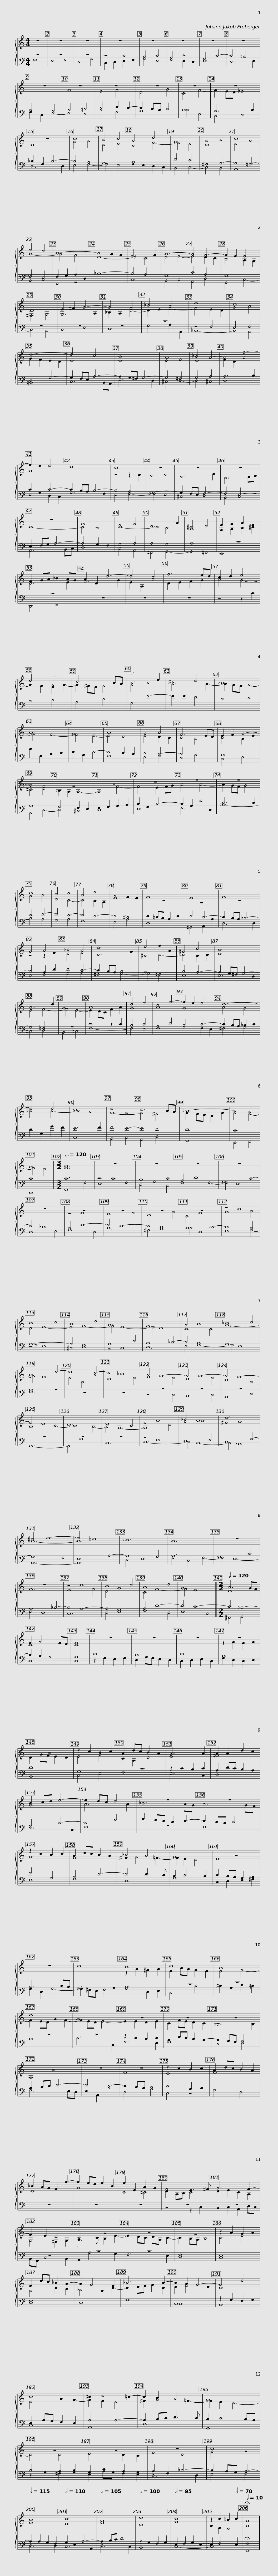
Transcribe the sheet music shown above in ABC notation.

X:1
%%score { ( 1 4 ) | ( 2 3 ) }
L:1/8
M:4/4
I:linebreak $
K:C
V:1 treble
V:4 treble
V:2 bass
V:3 bass
V:1
 z8 | z8 | z8 | z8 | z8 | %5
 z8 | z8 |$ z8 | z8 | z8 | %10
 z8 | z8 | z8 | z8 | z8 |$ %15
 c8 | B4 c4 | A4 d4 | G8 | A4 B4 | %20
 c8 | d4 c4 | A8- |$ A4 G2 F2 | E6 F2 | %25
 G8- | G4 F4- | F2 E2 E4 | D8 | E2 ^F2 G4- | %30
 G4 F4 |$ _B4 A4 | d8 | c8 | d8- | %35
 d4 c4 | B8 | A8 |$ _B4 A4- | A4 f4- | %40
 f2 e2 e4 | d8 | c8 | z8 | z8 |$ %45
 z8 | z8 | F8 | E4 F4 | D6 G2 | %50
 ^C4 D4 | E2 F2 G2 E2 |$ F2 GA _B2 AG | A2 D2 d4- | d4 c4 | %55
 f6 ed | c2 d2 e4 | d4 .G4 | c6 BA |$ !tenuto!.B6 e2 | %60
 ^c4 d4 | _B8 | A8 | G8 | A8 | %65
 G4 A4 |$ F6 ED | E2 F2 G4- | G4 F4 | z8 | %70
 z8 | z8 | z8 |$ z8 | c8 | %75
 B4 c4 | A4 d4 | G4 F2 E2 | F8 | E8 |$ %80
 F8 | G4 A4 | _B4 A4 | d8 | e4 f2 A2 | %85
 ^G4 c4 | B8 |$ A6 d2 | G8 | A8 | %90
 d4 e4 | c4 f4- | f2 e2 e4 | d8- |$ d4 d4 | %95
 c8 | d4 G4 | c6 BA | _B8- | B4 A4 | %100
 G8 ||$[M:3/2][Q:3/4=120] A12 | z12 | z12 | z12 | %105
 z12 | z12 | z12 | z12 | z12 |$ %110
 z12 | z4 c8 | B8 c4 | A8 d4 | G12 | %115
 F12 | G4 A8 | _B8 c4 |$ A8 d4- |$ d8 c4- | %120
 c4 _B8 | A4 G8- | G4 G8- | G4 F8- | F4 E8 | %125
 D12 | E8 C4 |$ F4 A8 | _B4 A8 | d12 | %130
 ^c4 d8- | d4 =c8 | _B12 | A12 |$ z12 |$ %135
 z12 | z4 c8 | B8 c4 | A8 d4 | G12 || %140
[M:2/2][Q:1/2=120] A6 GF | E2 F4 ED | E8 |$ z8 | z8 | %145
 z8 | z8 | z8 | z2 c2 B2 c2 | A2 dc B2 A2 |$ %150
 G6 A2- | A2 A2 d2 c2 | B2 cd e4- | e2 dc d4 | z8 | %155
 z8 | z2 c2 B2 c2 |$ A2 dc B2 A2 | _B4 A4 | G8 | %160
 z8 | z8 | c8 | B8 |$ c8 | %165
 A8 | d8 | G8 | z8 | z8 | %170
 z8 |$ z8 | z8 | z8 | z2 c2 B2 c2 | %175
 A2 dc B2 A2 | _B2 AG F2 f2- | f2 ed e2 B2 |$ e2 E2 A2 G2 | F4 E3 ^F | %180
 G6 F2- | F2 E2 D4 | C4 z4 | z8 | z8 |$ %185
 z2 A2 G2 A2 | F2 dc _B2 A2- | A2 G4 F2 | _B6 B2- | B2 A2 G4- | %190
 G4 d4 | c8 |$ ^c2 d4 =c2- | c2 B2 A4 | G8 | %195
 z8 | z8 | z8 | c8 |$[Q:1/2=115] B8 | %200
[Q:1/2=110] c8 |[Q:1/2=105] A8 |[Q:1/2=100] d8 |[Q:1/2=95] c8 |[Q:1/2=90] z2[Q:1/2=85] c2[Q:1/2=80] _B2[Q:1/2=70] c2 | %205
[Q:1/2=10] !fermata!A8 |] %206
V:2
 z8 | z8 | z8 | z4 C4 | B,4 C4 | %5
 A,4 D4 | G,4 C4- |$ C4 _B,4 | A,4 G,4 | A,4 =B,4 | %10
 C4 D2 C2- | C2 B,A, B,4 | A,8 | G,6 A,2 | _B,2 F,2 B,4- |$ %15
 B,4 A,4 | G,8 | A,8 | D4 C4 | ^F,4 G,4- | %20
 G,4 =F,4- | F,4 E,4 | F,2 G,2 A,2 D,2 |$ _B,8- | B,4 A,4 | %25
 G,8 | C4 A,4 | G,8 | z8 | z8 | %30
 z8 |$ z8 | z4 F,4 | E,4 F,4 | D,4 G,4- | %35
 G,2 F,E, A,4- | A,2 G,^F, G,4- | G,4 =F,4 |$ G,4 A,4 | A,6 B,2 | %40
 C2 G,2 C4- | C2 B,A, B,4- | B,4 A,4 | G,8- | G,2 F,E, F,4- |$ %45
 F,4 E,4- | E,2 F,G, A,4- | A,4 G,2 F,2 | G,4 A,4 | A,4 G,4 | %50
 A,8 | z8 |$ z8 | z8 | z8 | %55
 z8 | z4 z2 C2 | B,4 C4 | A,4 D4 |$ G,4 G4- | %60
 G2 G2 F4 | D4 E4 | F2 F,2 A,2 B,2 | C2 G,2 C4- | C4 B,2 A,2 | %65
 B,4 A,4- |$ A,4 G,4 | G,8 | A,8 | G,4 F,2 E,2 | %70
 F,2 G,2 A,2 B,2 | C2 G,2 C4- | C2 A,2 F4 |$ D6 D2 | E4 F4- | %75
 F4 E4- | E4 D4- | D4 ^C4 | D2 =CB, A,2 D2 | D4 C4- |$ %80
 C2 B,A, _B,4- | B,4 A,2 D2 | D4 C4- | C2 B,A, B,4 | A,8 | %85
 B,4 A,4- | A,2 G,^F, G,4- |$ G,4 =F,4 | z8 | z4 z2 C2 | %90
 B,4 C4 | A,4 D4 | B,4 C4- | C2 B,A, _B,2 C2 |$ D2 G,2 G2 F2 | %95
 E6 F2 | F4 E4- | E4 D4 | D8 | C8 | %100
 C8 ||$[M:3/2] C12 | z4 C8 | B,8 C4 | A,4 D8 | %105
 G,8 C4- | C4 _B,8 | A,4 D8- | D4 C8- | C4 B,8 |$ %110
 A,8 _B,4- | B,8 A,4 | G,12- | G,4 F,8 | G,8 C4 | %115
 A,8 _B,4- | B,4 A,8 | G,12 |$ A,8 z4 |$ z12 | %120
 z12 | z12 | z12 | z12 | z12 | %125
 z12 | z12 |$ z4 F,8 | E,8 F,4 | D,8 G,4- | %130
 G,8 F,4 | E,8 A,4- | A,8 G,4 | A,12 |$ G,8 C4 |$ %135
 A,8 _B,4- | B,4 A,8- | A,4 G,8 | A,4 D8- | D4 C8- || %140
[M:2/2] C4 _B,4- | B,2 A,2 G,4 | G,8 |$ C8 | B,8 | %145
 C8 | A,8 | D8 | G,8 | z8 |$ %150
 z2 C2 B,2 C2 | A,2 DC B,2 A,2 | G,4 C4- | C4 F4 | G2 FE D2 E2- | %155
 E2 DC D4 | E4 G,4 |$ A,4 D4- | D4 D3 C | B,2 C4 B,2 | %160
 C2 B,A, G,2 A,2 | B,6 CB, | A,6 A,2 | B,8 |$ z8 | %165
 z8 | z8 | z8 | z2 C2 B,2 C2 | A,2 DC B,2 A,2- | %170
 A,2 G,F, G,4 |$ A,2 B,C D4- | D4 C4- | C2 B,A, B,4 | C4 G,2 A,2 | %175
 F,4 D,4 | z8 | z8 |$ z8 | z8 | %180
 z8 | z8 | z8 | z8 | F,8 |$ %185
 E,8 | F,8 | D,8 | G,8 | C,8 | %190
 z2 G,2 F,2 G,2 | E,2 A,G, F,2 E,2 |$ A,4 A,4- | A,2 B,C D3 C | B,2 C4 B,A, | %195
 B,4 A,2 B,2 | G,2 C2 A,2 G,2 | A,2 F,2 _B,4- | B,2 A,G, A,4- |$ A,2 A,2 G,2 F,2 | %200
 G,2 E,2 A,4- | A,2 B,C D4 | z2 G,2 F,2 G,2 | E,2 F,2 G,2 E,2- | E,2 F,4 E,2 | %205
 !fermata!F,8 |] %206
V:3
 F,8 | E,4 F,4 | D,4 G,4 | C,2 D,2 E,2 F,2 | G,4 E,4 | %5
 F,4 E,2 D,2 | E,8 |$ D,6 E,2 | F,2 C,2 E,4- | E,4 D,4 | %10
 A,4 F,4 | G,8 | A,4 D,4 | B,,4 C,4 | D,6 D,2 |$ %15
 E,4 F,4- | F,4 E,4 | F,2 E,2 D,2 C,2 | B,,4 C,4- | C,4 B,,4 | %20
 A,,8 | B,,4 C,4 | F,,4 z4 |$ x8 | C,8 | %25
 B,,4 C,4 | A,,4 D,4 | G,,4 C,4- | C,4 B,,4 | C,4 E,4 | %30
 D,8 |$ G,4 A,2 A,,2 | _B,,8- | B,,4 A,,4 | =B,,8 | %35
 C,6 B,,A,, | E,6 D,2 | ^C,4 D,4- |$ D,4 ^C,4 | D,8 | %40
 E,4 D,2 C,2 | G,6 F,2 | E,4 F,4- | F,4 E,4 | ^C,4 D,4 |$ %45
 B,,4 C,4 | A,,6 B,,C, | D,8 | C,4 A,,4 | ^F,,4 G,,4- | %50
 G,,4 =F,,4 | E,,8 |$ D,,4 z4 | x8 | x8 | %55
 x8 | x8 | x8 | x8 |$ x8 | %60
 x8 | x8 | x8 | x8 | F,8 | %65
 E,4 F,4 |$ D,4 G,4 | C,4 E,4 | A,,4 D,4- | D,4 ^C,4 | %70
 D,8 | E,8 | F,6 D,2 |$ _B,8- | B,4 A,4 | %75
 G,4 A,4 | F,8 | E,4 A,4 | D,8 | ^G,,4 A,,2 A,2 |$ %80
 D,6 D,2 | E,4 F,4 | G,4 A,4 | ^F,4 G,4- | G,4 =F,4 | %85
 E,8 | E,6 D,2 |$ ^C,4 D,4 | B,,4 =C,4 | F,8- | %90
 F,4 E,4 | F,8 | G,4 F,2 E,2 | ^F,4 G,4 |$ x8 | %95
 C,8 | B,,4 C,4 | A,,4 D,4 | G,,8 | E,,4 F,,4 | %100
 C,,8 ||$[M:3/2] F,,8 F,4 | E,8 F,4 | D,4 G,4 C,4 | F,8 F,4- | %105
 F,4 E,8 | D,8 E,4 | F,8 D,4 | A,12 | ^F,4 G,8 |$ %110
 A,4 D,8 | E,8 F,4- | F,4 E,8 | ^C,4 D,8 | B,,4 C,8 | %115
 D,12 | E,4 F,8- | F,4 E,8 |$ F,12 |$ x12 | %120
 x12 | z8 C,4 | B,,8 C,4 | A,,8 D,4 | G,,12- | %125
 G,,4 G,8 | C,12 |$ D,12- | D,4 C,8- | C,4 _B,,8 | %130
 A,,12- | A,,12 | D,4 E,8 | F,4 C,4 F,4- |$ F,4 E,8- |$ %135
 E,4 D,8 | C,12 | D,4 E,8 | F,8 D,4 | E,8 C,4 || %140
[M:2/2] ^F,,4 G,,4 | C,8 | C,8 |$ z2 F,2 E,2 F,2 | D,2 G,F, E,2 D,2 | %145
 C,2 D,2 E,2 C,2 | F,2 D,2 C,2 D,2 | B,,8 | C,4 E,4 | F,8 |$ %150
 E,6 C,2 | D,8 | E,6 C,2 | F,8 | z8 | %155
 F,8 | E,8 |$ F,8 | D,8 | G,8 | %160
 C,2 D,2 E,2 ^F,2 | G,2 D,2 G,4- | G,2 ^F,E, F,4 | G,4 D,2 E,2 |$ C,4 C4 | %165
 ^C2 A,2 D2 =C2 | B,8 | C6 C,2 | F,6 E,2 | F,8 | %170
 D,4 E,4 |$ F,6 E,D, | E,2 A,,2 A,4 | D,4 G,4 | C,4 z4 | %175
 x8 | x8 | x8 |$ x8 | z4 z2 C,2 | %180
 B,,2 C,2 A,,2 D,C, | B,,G,, C,4 B,,2 | A,,2 A,4 G,2 | F,6 E,2 | D,8 |$ %185
 C,8 | D,8 | x8 | x8 | C,8 | %190
 B,,8 | C,8 |$ A,,8 | D,8 | G,,8 | %195
 z2 G,2 ^F,2 G,2 | E,2 A,G, F,2 E,2 | D,6 D,2 | E,4 F,4 |$ D,6 D,2 | %200
 C,6 A,,2 | D,6 C,2 | B,,8 | C,8- | C,8 | %205
 F,,8 |] %206
V:4
 x8 | x8 | x8 | x8 | x8 | %5
 x8 | x8 |$ x8 | x8 | F8 | %10
 E4 F4 | D4 G4 | C4 F4- | F2 ED _E4 | D8 |$ %15
 G4 A4 | D4 E4 | C4 F4- | F4 E4 | D8 | %20
 E4 A4 | G8- | G4 F4 |$ D8- | D4 C4 | %25
 D4 E4- | E4 D2 C2 | B,4 A,2 G,2 | ^F,4 G,4 | G,6 A,2 | %30
 _B,2 A,2 D4- |$ D2 E2 F4- | F4 E2 D2 | G4 A4 | G2 F2 E2 D2 | %35
 E8 | E8 | E4 F4 |$ E8 | F2 D2 A4 | %40
 G8 | x8 | z4 z2 C2 | B,4 C4 | A,6 D2 |$ %45
 G,6 A,B, | C8- | C4 B,4 | C8- | C4 B,4 | %50
 A,8 | G,2 A,2 B,2 ^C2 |$ D6 E2 | F6 G2 | E2 A,2 A4 | %55
 D2 E2 F2 G2 | A4 G4- | G2 F2 E2 G2- | G2 ^FE F4 |$ G4 B4 | %60
 A6 A2- | A2 GF G4- | G4 F4- | F4 E4- | E4 D4 | %65
 E4 D2 C2 |$ C4 B,4 | C4 B,2 E2 | ^C4 D4 | _B,2 A,2 A,4- | %70
 A,4 F4- | F4 E2 FG | A4 A4- |$ A2 GF G4 | G4 A4 | %75
 D4 C4- | C4 B,2 A,2 | E8 | z8 | z8 |$ %80
 z8 | z4 z2 F2 | E4 F4 | D6 G2 | ^C4 D4- | %85
 D4 C2 D2 | E8 |$ E4 F4- | F4 E4- | E2 DC F2 A2 | %90
 G8 | A8 | G8 | A4 G4 |$ _B4 B4- | %95
 B4 A4 | G8- | G4 ^F4 | G2 FE D2 G2 | G4 F4- | %100
 F4 E4 ||$[M:3/2] F12 | x12 | x12 | x12 | %105
 x12 | x12 | z4 F8 | E8 F4 | D8 G4 |$ %110
 C4 F8 | G8 A4 | D4 E8- | E4 F8- | F4 E8- | %115
 E4 D8 | C8 C4 | G12- |$ G4 F8 |$ E4 A,4 A4 | %120
 D8 E4 | F8 E4 | D8 E4 | C8 A,4 | B,8 C4- | %125
 C8 B,4- | B,4 A,8- |$ A,8 D4 | G4 A8 | ^F4 G8 | %130
 A12- | A12 | x12 | x12 |$ x12 |$ %135
 F12 | E8 F4 | D4 G8 | C4 F8- | F4 E8 || %140
[M:2/2] D8 | C8 | C8 |$ x8 | x8 | %145
 x8 | z2 F2 E2 F2 | D2 GF E2 D2 | E4 G4 | C2 A,2 D4 |$ %150
 E8 | ^F8 | G8 | A6 A2 | _B6 AG | %155
 A6 GF | G8 |$ F8 | ^F2 G4 =F2- | F2 E2 D4 | %160
 E8 | x8 | x8 | z2 G2 ^F2 G2 |$ E2 AG F2 E2 | %165
 E4 F4- | F2 ED G2 F2- | F2 ED E4- | E2 E2 D2 E2 | C2 FE D2 C2 | %170
 _B,6 B,2 |$ A,8 | x8 | F8 | E8 | %175
 F8 | D8 | G8 |$ C4 ^C4 | D2 A,B, C4 | %180
 D2 E2 C2 A,2 | G,4 ^F,2 G,2 | .A,3 C B,2 E2- | E2 DC DA, C2- | C2 B,A, B,4 |$ %185
 C4 E4 | A,4 D2 C2 | _B,4 A,2 D2- | D2 EF G2 D2 | E2 F4 E2 | %190
 D8 | E4 A2 G2- |$ G2 F2 E4 | ^F2 G4 =F2- | F2 E2 D4- | %195
 D4 D4 | E4 D2 C2 | F4 D4 | G4 z4 |$ F8 | %200
 E8 | F8 | D8 | G8 | C2 A,2 G,4 | %205
 C8 |] %206
